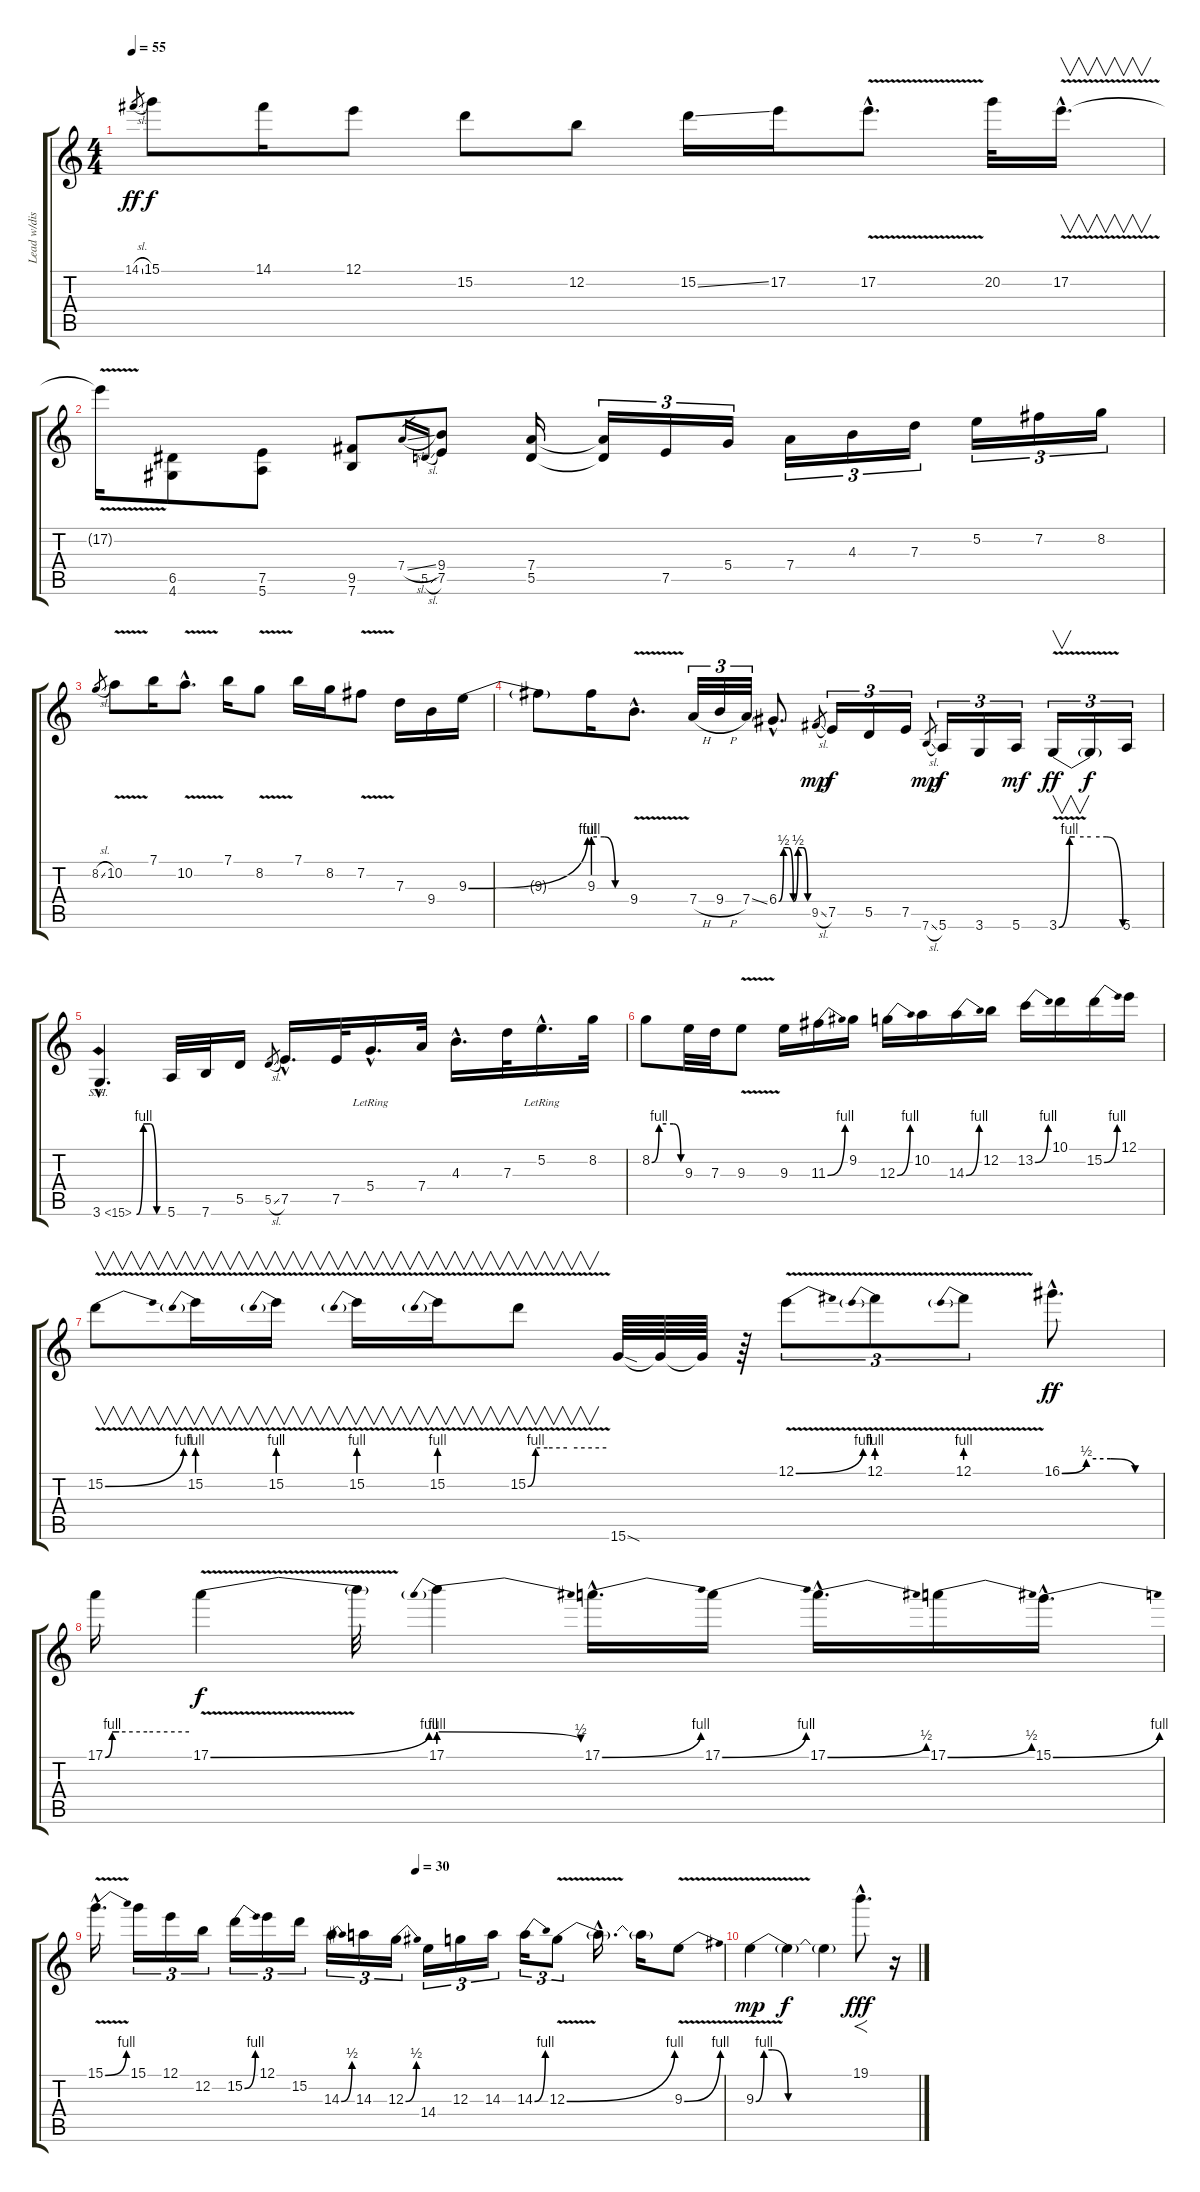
\track ("Lead w/disto" "Lead w/dis") {instrument distortionguitar}
\staff {score tabs}
\tuning (E4 B3 G3 D3 A2 E2) {hide}
\ts (4 4)
\tempo 55
\clef g2
\ks c
14.1{sl}.8{gr dy ff} 15.1.8{dy f} 14.1.16 12.1.8 15.2.8 12.2.8 15.2{ss}.16 17.2.16 17.2{v hac}.8{d} 20.2.32 17.2{v hac}.16{v d} |
17.2{t}.16 (6.5 4.6).8 (7.5 5.6).8 (9.5 7.6).8 7.4{sl}.16{gr} 5.5{sl}.16{gr} (9.4 7.5).8 (7.4 5.5).16 (7.4{t} 5.5{t}).16{tu (3 2)} 7.5.16{tu (3 2)} 5.4.16{tu (3 2)} 7.4.16{tu (3 2)} 4.3.16{tu (3 2)} 7.3.16{tu (3 2)} 5.2.16{tu (3 2)} 7.2.16{tu (3 2)} 8.2.16{tu (3 2)} |
8.2{sl}.8{gr} 10.2{v}.8 7.1.16 10.2{v hac}.8{d} 7.1.16 8.2{v}.8 7.1.16 8.2.16 7.2{v}.8 7.3.16 9.4.16 9.3{be (bend 0 0 60 4)}.16 |
9.3{t}.8 9.3{be (custom 0 4 20 4 40 0 60 0)}.16 9.4{v hac}.8{d} 7.4{h}.32{tu (3 2)} 9.4{h}.32{tu (3 2)} 7.4{ss}.32{tu (3 2)} 6.4{be (custom 0 0 10 2 20 2 30 0 40 2 50 2 60 0) hac}.8{d} 9.5{sl}.8{gr dy mp} 7.5.16{tu (3 2) dy f} 5.5.16{tu (3 2)} 7.5.16{tu (3 2)} 7.6{sl}.8{gr dy mp} 5.6.16{tu (3 2) dy f} 3.6.16{tu (3 2)} 5.6.16{tu (3 2) dy mf} 3.6{be (custom 0 0 10 4 15 4 30 4 45 4 60 0) v}.16{v tu (3 2) dy ff} 3.6{t}.16{tu (3 2) dy f} 5.6.16{tu (3 2)} |
3.6{be (custom 0 0 15 4 30 4 45 0 60 0) sh 12 hac}.4{d} 5.6.32 7.6.32 5.5.16 5.5{sl}.8{gr} 7.5{hac}.16{d} 7.5.32 5.4{hac lr}.16{d} 7.4.32 4.3{hac}.16{d} 7.3.32 5.2{hac lr}.16{d} 8.2.32 |
8.2{be (custom 0 0 15 4 30 4 45 4 60 0)}.8 9.3.32 7.3.32 9.3{v}.8 9.3.16 11.3{be (bend 0 0 60 4)}.16 9.2.16 12.3{be (bend 0 0 60 4)}.16 10.2.16 14.3{be (bend 0 0 60 4)}.16 12.2.16 13.2{be (bend 0 0 60 4)}.16 10.1.16 15.2{be (bend 0 0 60 4)}.16 12.1.16 |
15.2{be (bend 0 0 60 4) v}.8{v} 15.2{be (prebend 0 4 60 4) v}.16{v} 15.2{be (prebend 0 4 60 4) v}.16{v} 15.2{be (prebend 0 4 60 4) v}.16{v} 15.2{be (prebend 0 4 60 4) v}.16{v} 15.2{be (custom 0 0 6 4 15 4 30 4 60 4) v}.8{v} 15.6{sod}.64 15.6{t}.64 15.6{t}.64 r.64 12.1{be (bend 0 0 60 4) v}.8{tu (3 2)} 12.1{be (prebend 0 4 60 4) v}.8{tu (3 2)} 12.1{be (prebend 0 4 60 4) v}.8{tu (3 2)} 16.1{be (custom 0 0 15 2 30 2 45 0 60 0) hac}.8{d dy ff} |
17.1{be (custom 0 0 5 4 10 4 30 4 60 4)}.16 17.1{be (bend 0 0 60 4) v}.4{dy f} 17.1{t}.32 17.1{be (prebendrelease 0 4 60 2)}.4 17.1{be (bend 0 0 60 4) hac}.16{d} 17.1{be (bend 0 0 60 4)}.16 17.1{be (bend 0 0 60 2) hac}.16{d} 17.1{be (bend 0 0 60 2)}.16 15.1{be (bend 0 0 60 4) hac}.16{d} |
\tempo (30 0.5104166666666666)
15.1{be (bend 0 0 60 4) v hac}.16{d} 15.1.16{tu (3 2)} 12.1.16{tu (3 2)} 12.2.16{tu (3 2)} 15.2{be (bend 0 0 60 4)}.16{tu (3 2)} 12.1.16{tu (3 2)} 15.2.16{tu (3 2)} 14.3{be (bend 0 0 60 2)}.16{tu (3 2)} 14.3.16{tu (3 2)} 12.3{be (bend 0 0 60 2)}.16{tu (3 2)} 14.4.16{tu (3 2)} 12.3.16{tu (3 2)} 14.3.16{tu (3 2)} 14.3{be (bend 0 0 60 4)}.16{tu (3 2)} 12.3{be (bend 0 0 60 4) v}.8{tu (3 2)} 12.3{hac t}.16{d} 12.3{t}.16 9.3{be (bend 0 0 60 4) v}.8 |
9.3{be (custom 0 0 5 4 10 4 20 0 30 0 45 0 60 0) v}.4{dy mp} 9.3{t}.4{dy f} 9.3{t}.4{volume 11} 19.1{hac}.8{f d dy fff volume 9} r.16
